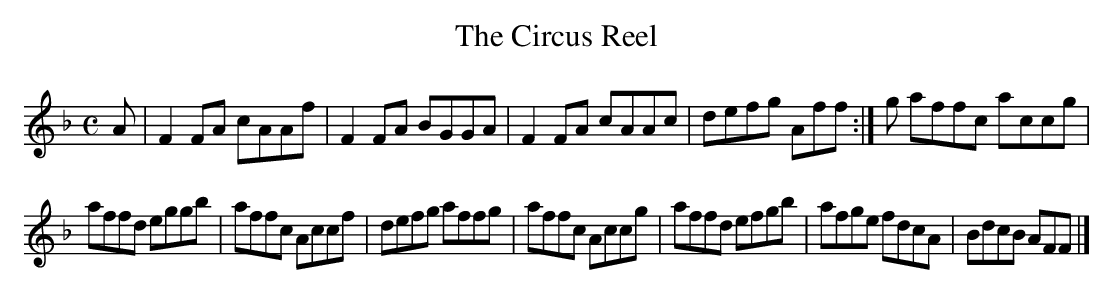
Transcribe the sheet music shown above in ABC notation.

X:1
T:The Circus Reel
L:1/8
M:C
K:F
A|F2FA cAAf|F2FA BGGA|F2FA cAAc|defg Aff:|g affc accg|
affd eggb|affc Accf|defg affg|affc Accg|affd efgb|afge fdcA|BdcB AFF|]
